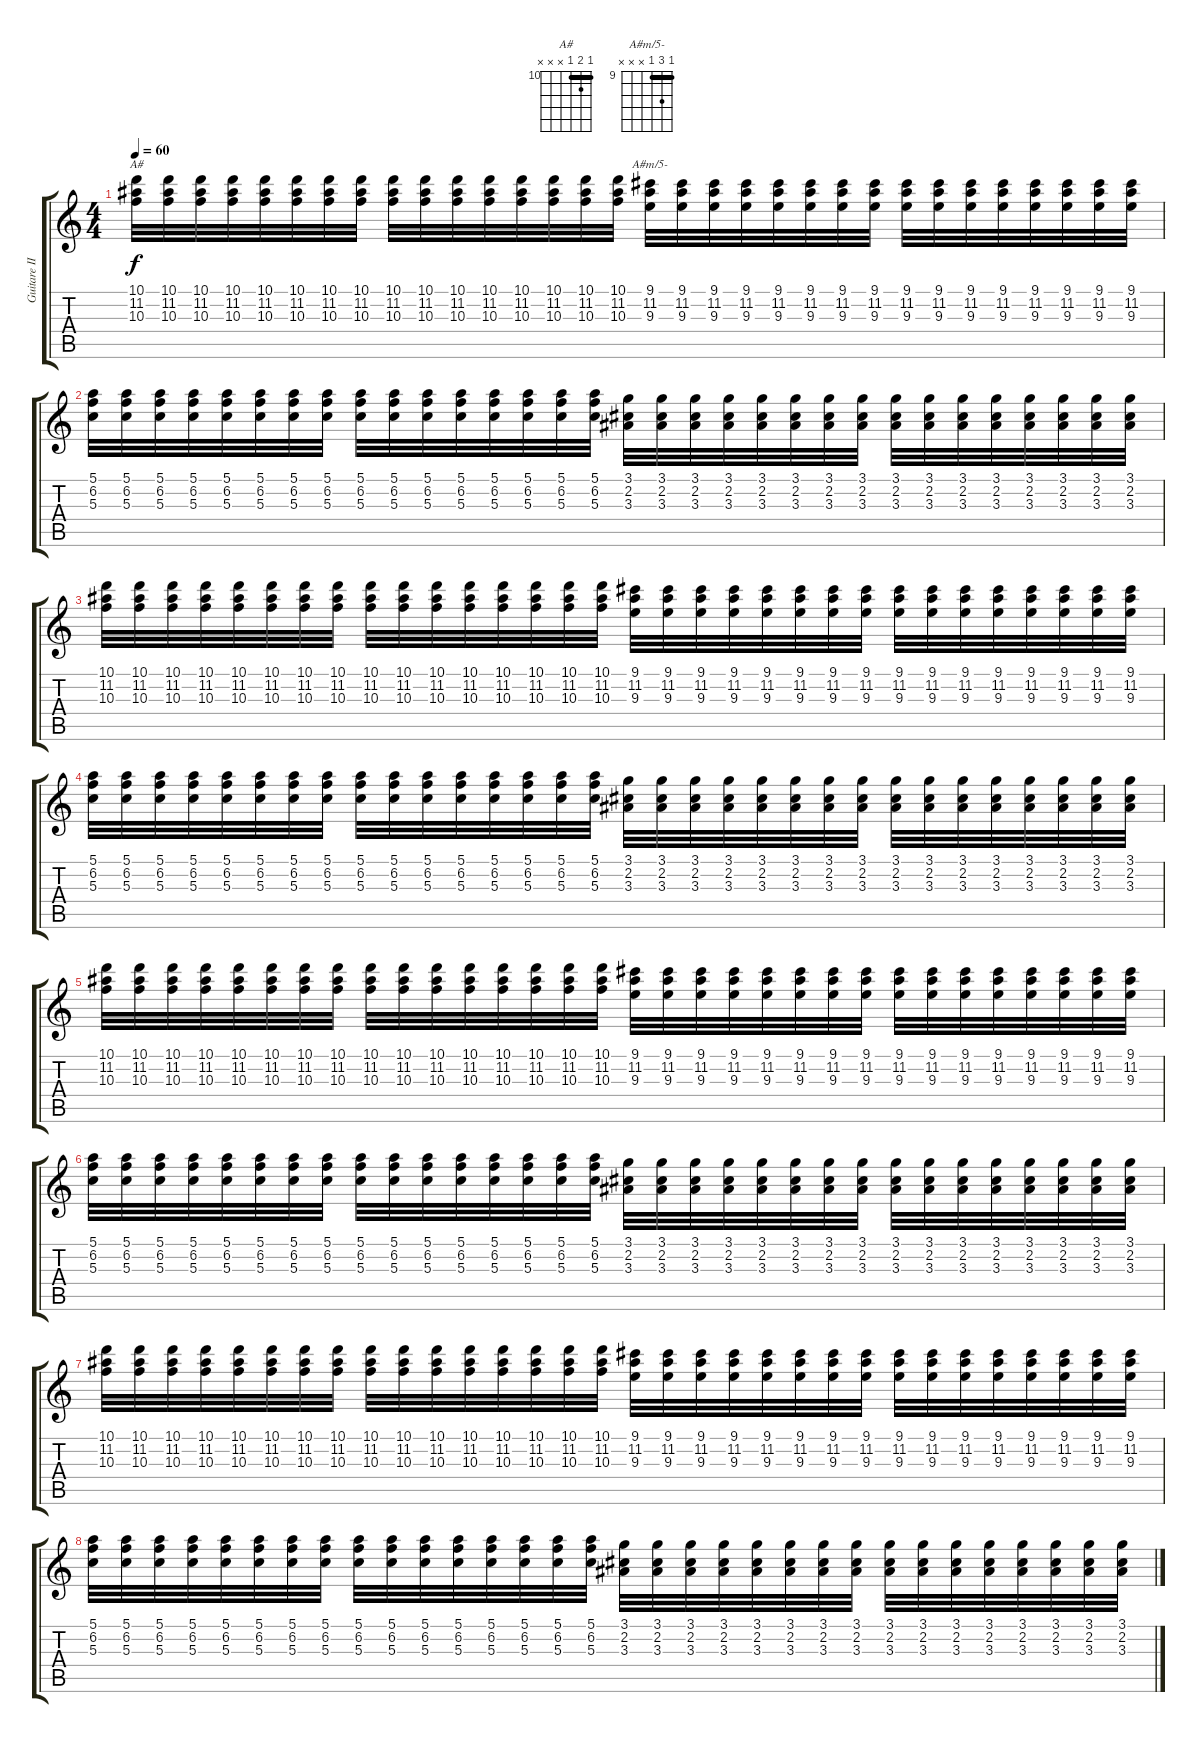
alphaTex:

\track ("Guitare II" "Guitare II") {instrument overdrivenguitar}
\staff {score tabs}
\tuning (E4 B3 G3 D3 A2 E2) {hide}
\chord ("A#" 10 11 10 x x x) {firstfret 10 barre 10}
\chord ("A#m/5-" 9 11 9 x x x) {firstfret 9 barre 9}
\ts (4 4)
\tempo 60
\clef g2
\ks c
(10.1 11.2 10.3).32{ch "A#" dy f} (10.1 11.2 10.3).32 (10.1 11.2 10.3).32 (10.1 11.2 10.3).32 (10.1 11.2 10.3).32 (10.1 11.2 10.3).32 (10.1 11.2 10.3).32 (10.1 11.2 10.3).32 (10.1 11.2 10.3).32 (10.1 11.2 10.3).32 (10.1 11.2 10.3).32 (10.1 11.2 10.3).32 (10.1 11.2 10.3).32 (10.1 11.2 10.3).32 (10.1 11.2 10.3).32 (10.1 11.2 10.3).32 (9.1 11.2 9.3).32{ch "A#m/5-"} (9.1 11.2 9.3).32 (9.1 11.2 9.3).32 (9.1 11.2 9.3).32 (9.1 11.2 9.3).32 (9.1 11.2 9.3).32 (9.1 11.2 9.3).32 (9.1 11.2 9.3).32 (9.1 11.2 9.3).32 (9.1 11.2 9.3).32 (9.1 11.2 9.3).32 (9.1 11.2 9.3).32 (9.1 11.2 9.3).32 (9.1 11.2 9.3).32 (9.1 11.2 9.3).32 (9.1 11.2 9.3).32 |
(5.1 6.2 5.3).32 (5.1 6.2 5.3).32 (5.1 6.2 5.3).32 (5.1 6.2 5.3).32 (5.1 6.2 5.3).32 (5.1 6.2 5.3).32 (5.1 6.2 5.3).32 (5.1 6.2 5.3).32 (5.1 6.2 5.3).32 (5.1 6.2 5.3).32 (5.1 6.2 5.3).32 (5.1 6.2 5.3).32 (5.1 6.2 5.3).32 (5.1 6.2 5.3).32 (5.1 6.2 5.3).32 (5.1 6.2 5.3).32 (3.1 2.2 3.3).32 (3.1 2.2 3.3).32 (3.1 2.2 3.3).32 (3.1 2.2 3.3).32 (3.1 2.2 3.3).32 (3.1 2.2 3.3).32 (3.1 2.2 3.3).32 (3.1 2.2 3.3).32 (3.1 2.2 3.3).32 (3.1 2.2 3.3).32 (3.1 2.2 3.3).32 (3.1 2.2 3.3).32 (3.1 2.2 3.3).32 (3.1 2.2 3.3).32 (3.1 2.2 3.3).32 (3.1 2.2 3.3).32 |
(10.1 11.2 10.3).32 (10.1 11.2 10.3).32 (10.1 11.2 10.3).32 (10.1 11.2 10.3).32 (10.1 11.2 10.3).32 (10.1 11.2 10.3).32 (10.1 11.2 10.3).32 (10.1 11.2 10.3).32 (10.1 11.2 10.3).32 (10.1 11.2 10.3).32 (10.1 11.2 10.3).32 (10.1 11.2 10.3).32 (10.1 11.2 10.3).32 (10.1 11.2 10.3).32 (10.1 11.2 10.3).32 (10.1 11.2 10.3).32 (9.1 11.2 9.3).32 (9.1 11.2 9.3).32 (9.1 11.2 9.3).32 (9.1 11.2 9.3).32 (9.1 11.2 9.3).32 (9.1 11.2 9.3).32 (9.1 11.2 9.3).32 (9.1 11.2 9.3).32 (9.1 11.2 9.3).32 (9.1 11.2 9.3).32 (9.1 11.2 9.3).32 (9.1 11.2 9.3).32 (9.1 11.2 9.3).32 (9.1 11.2 9.3).32 (9.1 11.2 9.3).32 (9.1 11.2 9.3).32 |
(5.1 6.2 5.3).32 (5.1 6.2 5.3).32 (5.1 6.2 5.3).32 (5.1 6.2 5.3).32 (5.1 6.2 5.3).32 (5.1 6.2 5.3).32 (5.1 6.2 5.3).32 (5.1 6.2 5.3).32 (5.1 6.2 5.3).32 (5.1 6.2 5.3).32 (5.1 6.2 5.3).32 (5.1 6.2 5.3).32 (5.1 6.2 5.3).32 (5.1 6.2 5.3).32 (5.1 6.2 5.3).32 (5.1 6.2 5.3).32 (3.1 2.2 3.3).32 (3.1 2.2 3.3).32 (3.1 2.2 3.3).32 (3.1 2.2 3.3).32 (3.1 2.2 3.3).32 (3.1 2.2 3.3).32 (3.1 2.2 3.3).32 (3.1 2.2 3.3).32 (3.1 2.2 3.3).32 (3.1 2.2 3.3).32 (3.1 2.2 3.3).32 (3.1 2.2 3.3).32 (3.1 2.2 3.3).32 (3.1 2.2 3.3).32 (3.1 2.2 3.3).32 (3.1 2.2 3.3).32 |
(10.1 11.2 10.3).32 (10.1 11.2 10.3).32 (10.1 11.2 10.3).32 (10.1 11.2 10.3).32 (10.1 11.2 10.3).32 (10.1 11.2 10.3).32 (10.1 11.2 10.3).32 (10.1 11.2 10.3).32 (10.1 11.2 10.3).32 (10.1 11.2 10.3).32 (10.1 11.2 10.3).32 (10.1 11.2 10.3).32 (10.1 11.2 10.3).32 (10.1 11.2 10.3).32 (10.1 11.2 10.3).32 (10.1 11.2 10.3).32 (9.1 11.2 9.3).32 (9.1 11.2 9.3).32 (9.1 11.2 9.3).32 (9.1 11.2 9.3).32 (9.1 11.2 9.3).32 (9.1 11.2 9.3).32 (9.1 11.2 9.3).32 (9.1 11.2 9.3).32 (9.1 11.2 9.3).32 (9.1 11.2 9.3).32 (9.1 11.2 9.3).32 (9.1 11.2 9.3).32 (9.1 11.2 9.3).32 (9.1 11.2 9.3).32 (9.1 11.2 9.3).32 (9.1 11.2 9.3).32 |
(5.1 6.2 5.3).32 (5.1 6.2 5.3).32 (5.1 6.2 5.3).32 (5.1 6.2 5.3).32 (5.1 6.2 5.3).32 (5.1 6.2 5.3).32 (5.1 6.2 5.3).32 (5.1 6.2 5.3).32 (5.1 6.2 5.3).32 (5.1 6.2 5.3).32 (5.1 6.2 5.3).32 (5.1 6.2 5.3).32 (5.1 6.2 5.3).32 (5.1 6.2 5.3).32 (5.1 6.2 5.3).32 (5.1 6.2 5.3).32 (3.1 2.2 3.3).32 (3.1 2.2 3.3).32 (3.1 2.2 3.3).32 (3.1 2.2 3.3).32 (3.1 2.2 3.3).32 (3.1 2.2 3.3).32 (3.1 2.2 3.3).32 (3.1 2.2 3.3).32 (3.1 2.2 3.3).32 (3.1 2.2 3.3).32 (3.1 2.2 3.3).32 (3.1 2.2 3.3).32 (3.1 2.2 3.3).32 (3.1 2.2 3.3).32 (3.1 2.2 3.3).32 (3.1 2.2 3.3).32 |
(10.1 11.2 10.3).32 (10.1 11.2 10.3).32 (10.1 11.2 10.3).32 (10.1 11.2 10.3).32 (10.1 11.2 10.3).32 (10.1 11.2 10.3).32 (10.1 11.2 10.3).32 (10.1 11.2 10.3).32 (10.1 11.2 10.3).32 (10.1 11.2 10.3).32 (10.1 11.2 10.3).32 (10.1 11.2 10.3).32 (10.1 11.2 10.3).32 (10.1 11.2 10.3).32 (10.1 11.2 10.3).32 (10.1 11.2 10.3).32 (9.1 11.2 9.3).32 (9.1 11.2 9.3).32 (9.1 11.2 9.3).32 (9.1 11.2 9.3).32 (9.1 11.2 9.3).32 (9.1 11.2 9.3).32 (9.1 11.2 9.3).32 (9.1 11.2 9.3).32 (9.1 11.2 9.3).32 (9.1 11.2 9.3).32 (9.1 11.2 9.3).32 (9.1 11.2 9.3).32 (9.1 11.2 9.3).32 (9.1 11.2 9.3).32 (9.1 11.2 9.3).32 (9.1 11.2 9.3).32 |
(5.1 6.2 5.3).32 (5.1 6.2 5.3).32 (5.1 6.2 5.3).32 (5.1 6.2 5.3).32 (5.1 6.2 5.3).32 (5.1 6.2 5.3).32 (5.1 6.2 5.3).32 (5.1 6.2 5.3).32 (5.1 6.2 5.3).32 (5.1 6.2 5.3).32 (5.1 6.2 5.3).32 (5.1 6.2 5.3).32 (5.1 6.2 5.3).32 (5.1 6.2 5.3).32 (5.1 6.2 5.3).32 (5.1 6.2 5.3).32 (3.1 2.2 3.3).32 (3.1 2.2 3.3).32 (3.1 2.2 3.3).32 (3.1 2.2 3.3).32 (3.1 2.2 3.3).32 (3.1 2.2 3.3).32 (3.1 2.2 3.3).32 (3.1 2.2 3.3).32 (3.1 2.2 3.3).32 (3.1 2.2 3.3).32 (3.1 2.2 3.3).32 (3.1 2.2 3.3).32 (3.1 2.2 3.3).32 (3.1 2.2 3.3).32 (3.1 2.2 3.3).32 (3.1 2.2 3.3).32
